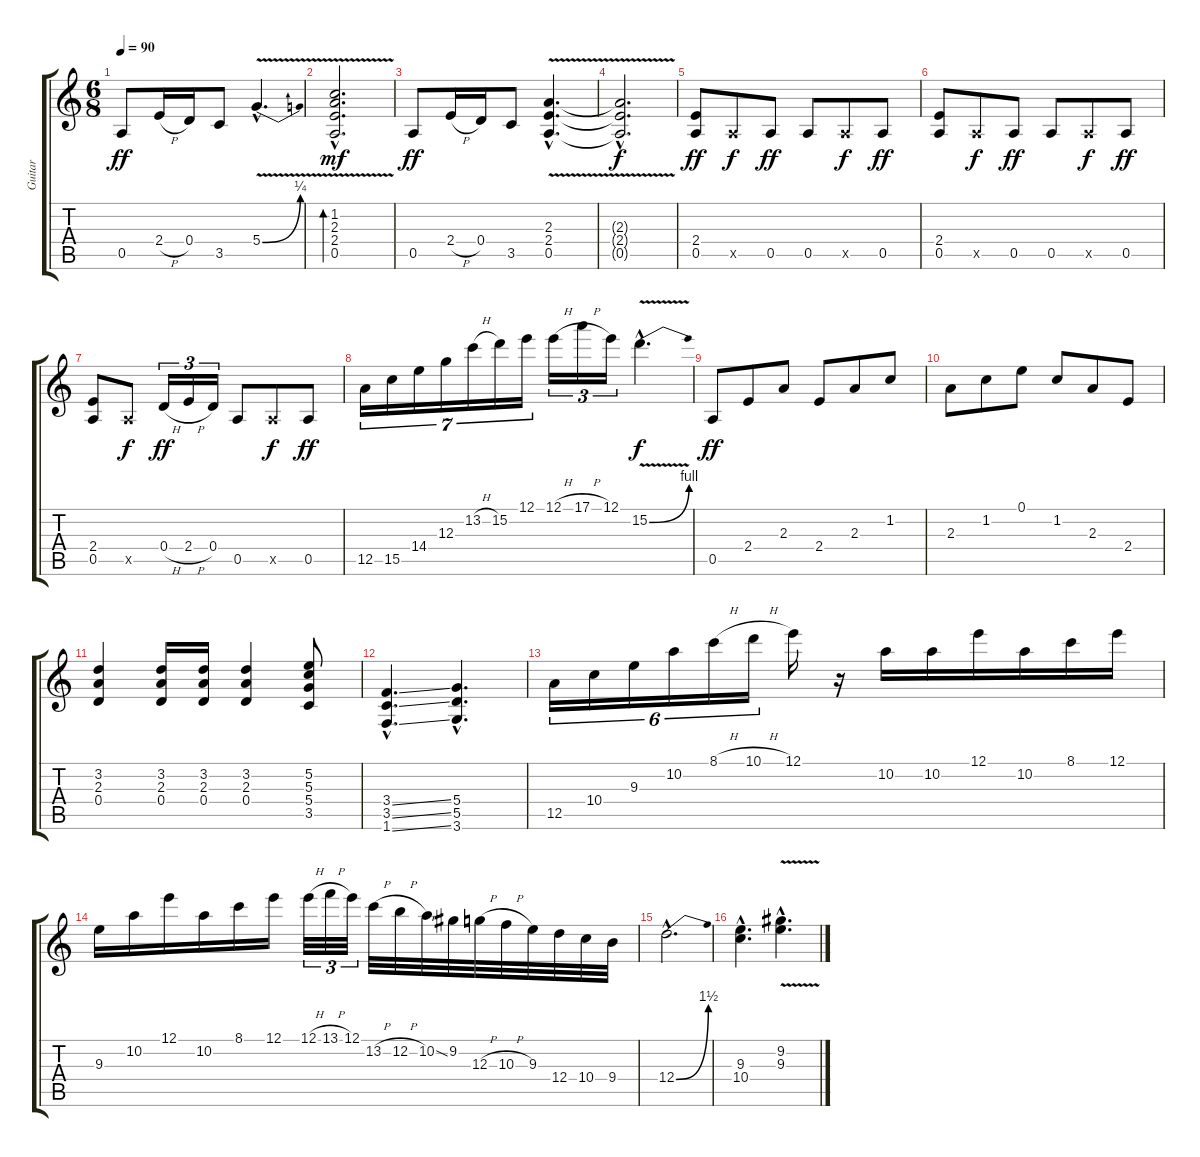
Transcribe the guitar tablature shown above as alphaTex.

\track ("Guitar" "Guitar") {instrument overdrivenguitar}
\staff {score tabs}
\tuning (E4 B3 G3 D3 A2 E2) {hide}
\ts (6 8)
\tempo 90
\clef g2
\ks c
0.5.8{dy ff} 2.4{h}.16 0.4.16 3.5.8 5.4{be (bend 0 0 60 1) v hac}.4{d} |
(1.2{hac} 2.3{hac} 2.4{v hac} 0.5{hac}).2{d bd 240 dy mf} |
0.5.8{dy ff} 2.4{h}.16 0.4.16 3.5.8 (2.3{v hac} 2.4{hac} 0.5{hac}).4{d} |
(2.3{hac t} 2.4{hac t} 0.5{hac t}).2{d dy f} |
(2.4 0.5).8{dy ff} 0.5{x}.8{dy f} 0.5.8{dy ff} 0.5.8 0.5{x}.8{dy f} 0.5.8{dy ff} |
(2.4 0.5).8 0.5{x}.8{dy f} 0.5.8{dy ff} 0.5.8 0.5{x}.8{dy f} 0.5.8{dy ff} |
(2.4 0.5).8{instrument overdrivenguitar} 0.5{x}.8{dy f} 0.4{h}.16{tu (3 2) dy ff} 2.4{h}.16{tu (3 2)} 0.4.16{tu (3 2)} 0.5.8 0.5{x}.8{dy f} 0.5.8{dy ff} |
12.5.16{tu (7 4)} 15.5.16{tu (7 4)} 14.4.16{tu (7 4)} 12.3.16{tu (7 4)} 13.2{h}.16{tu (7 4)} 15.2.16{tu (7 4)} 12.1.16{tu (7 4)} 12.1{h}.16{tu (3 2)} 17.1{h}.16{tu (3 2)} 12.1.16{tu (3 2)} 15.2{be (bend 0 0 60 4) v hac}.4{d dy f} |
0.5.8{dy ff} 2.4.8 2.3.8 2.4.8 2.3.8 1.2.8 |
2.3.8 1.2.8 0.1.8 1.2.8 2.3.8 2.4.8 |
(3.2 2.3 0.4).4 (3.2 2.3 0.4).16 (3.2 2.3 0.4).16 (3.2 2.3 0.4).4 (5.2 5.3 5.4 3.5).8 |
(3.4{ss hac} 3.5{ss hac} 1.6{ss hac}).4{d} (5.4{hac} 5.5{hac} 3.6{hac}).4{d} |
12.5.16{tu (6 4)} 10.4.16{tu (6 4)} 9.3.16{tu (6 4)} 10.2.16{tu (6 4)} 8.1{h}.16{tu (6 4)} 10.1{h}.16{tu (6 4)} 12.1.16 r.16 10.2.16 10.2.16 12.1.16 10.2.16 8.1.16 12.1.16 |
9.3.16 10.2.16 12.1.16 10.2.16 8.1.16 12.1.16 12.1{h}.32{tu (3 2)} 13.1{h}.32{tu (3 2)} 12.1.32{tu (3 2)} 13.2{h}.32 12.2{h}.32 10.2{ss}.32 9.2.32 12.3{h}.32 10.3{h}.32 9.3.32 12.4.32 10.4.32 9.4.32 |
12.4{be (bend 0 0 60 6) hac}.2{d} |
(9.3{hac} 10.4{hac}).4{d} (9.2{hac} 9.3{v hac}).4{d}
